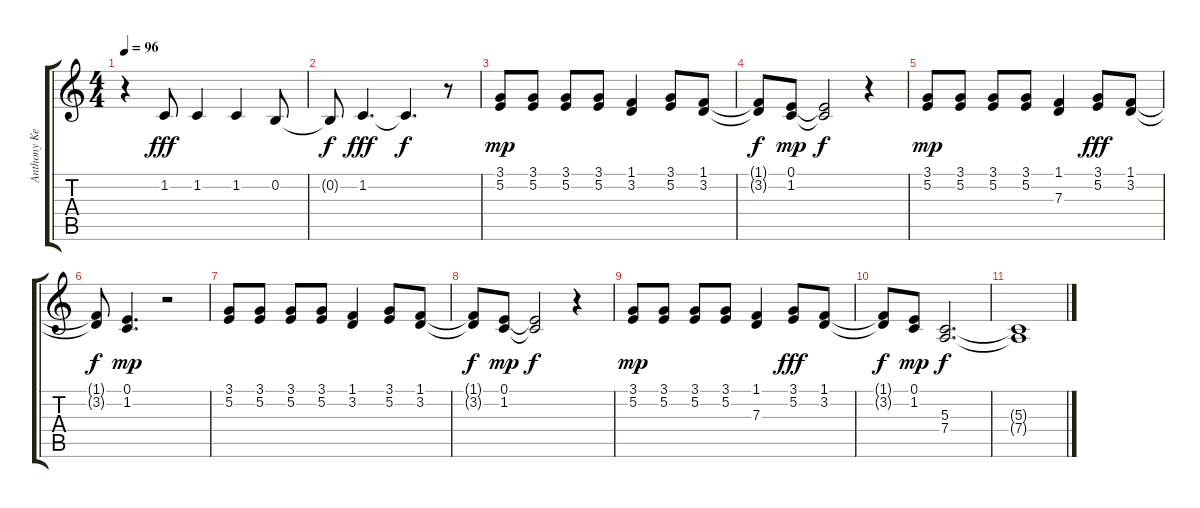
\track ("Anthony Keidis (Vocals)" "Anthony Ke") {instrument altosax}
\staff {score tabs}
\tuning (E4 B3 G3 D3 A2 E2) {hide}
\ts (4 4)
\tempo 96
\clef g2
\ks c
r.4{dy f} 1.2.8{dy fff} 1.2.4 1.2.4 0.2.8 |
0.2{t}.8{dy f} 1.2.4{d dy fff} 1.2{t}.4{d dy f} r.8 |
(3.1 5.2).8{dy mp} (3.1 5.2).8 (3.1 5.2).8 (3.1 5.2).8 (1.1 3.2).4 (3.1 5.2).8 (1.1 3.2).8 |
(1.1{t} 3.2{t}).8{dy f} (0.1 1.2).8{dy mp} (0.1{t} 1.2{t}).2{dy f} r.4 |
(3.1 5.2).8{dy mp} (3.1 5.2).8 (3.1 5.2).8 (3.1 5.2).8 (1.1 7.3).4 (3.1 5.2).8{dy fff} (1.1 3.2).8 |
(1.1{t} 3.2{t}).8{dy f} (0.1 1.2).4{d dy mp} r.2 |
(3.1 5.2).8 (3.1 5.2).8 (3.1 5.2).8 (3.1 5.2).8 (1.1 3.2).4 (3.1 5.2).8 (1.1 3.2).8 |
(1.1{t} 3.2{t}).8{dy f} (0.1 1.2).8{dy mp} (0.1{t} 1.2{t}).2{dy f} r.4 |
(3.1 5.2).8{dy mp} (3.1 5.2).8 (3.1 5.2).8 (3.1 5.2).8 (1.1 7.3).4 (3.1 5.2).8{dy fff} (1.1 3.2).8 |
(1.1{t} 3.2{t}).8{dy f} (0.1 1.2).8{dy mp} (5.3 7.4).2{d dy f} |
(5.3{t} 7.4{t}).1
